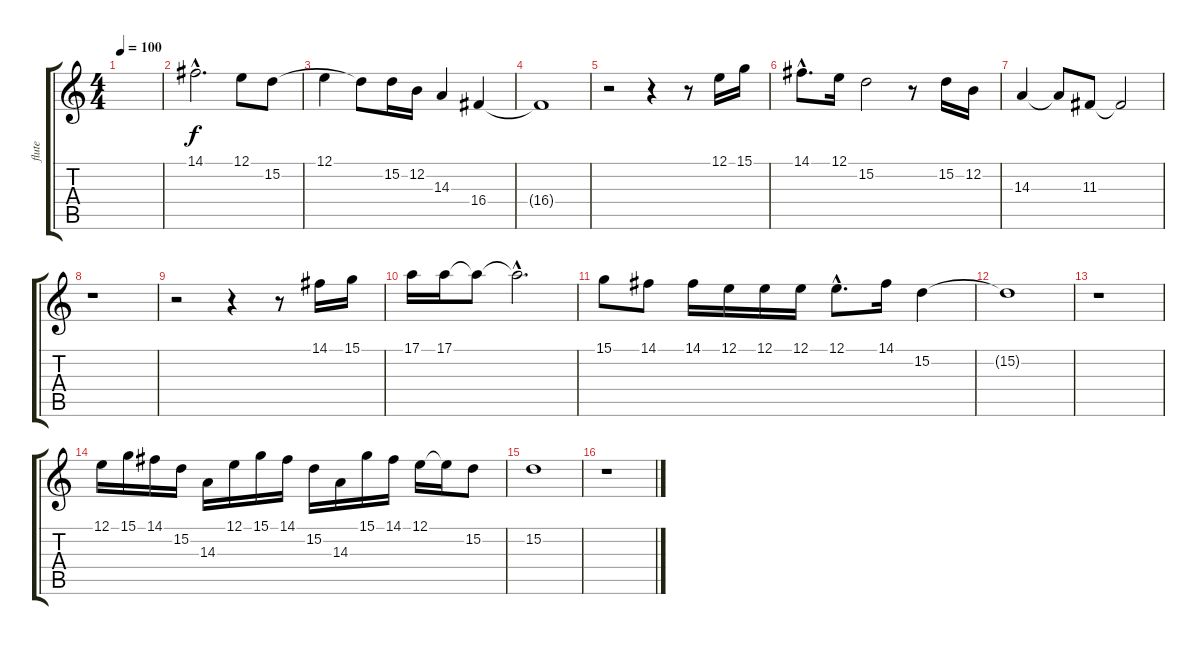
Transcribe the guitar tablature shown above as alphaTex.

\track ("flute" "flute") {instrument panflute}
\staff {score tabs}
\tuning (E4 B3 G3 D3 A2 E2) {hide}
\ts (4 4)
\tempo 100
\clef g2
\ks c
|
14.1{hac}.2{d} 12.1.8 15.2.8 |
12.1.4 15.2{t}.8 15.2.16 12.2.16 14.3.4 16.4.4 |
16.4{t}.1 |
r.2 r.4 r.8 12.1.16 15.1.16 |
14.1{hac}.8{d} 12.1.16 15.2.2 r.8 15.2.16 12.2.16 |
14.3.4 14.3{t}.8 11.3.8 11.3{t}.2 |
r.1 |
r.2 r.4 r.8 14.1.16 15.1.16 |
17.1.16 17.1.16 17.1{t}.8 17.1{hac t}.2{d} |
15.1.8 14.1.8 14.1.16 12.1.16 12.1.16 12.1.16 12.1{hac}.8{d} 14.1.16 15.2.4 |
15.2{t}.1 |
r.1 |
12.1.16 15.1.16 14.1.16 15.2.16 14.3.16 12.1.16 15.1.16 14.1.16 15.2.16 14.3.16 15.1.16 14.1.16 12.1.16 12.1{t}.16 15.2.8 |
15.2.1 |
r.1
